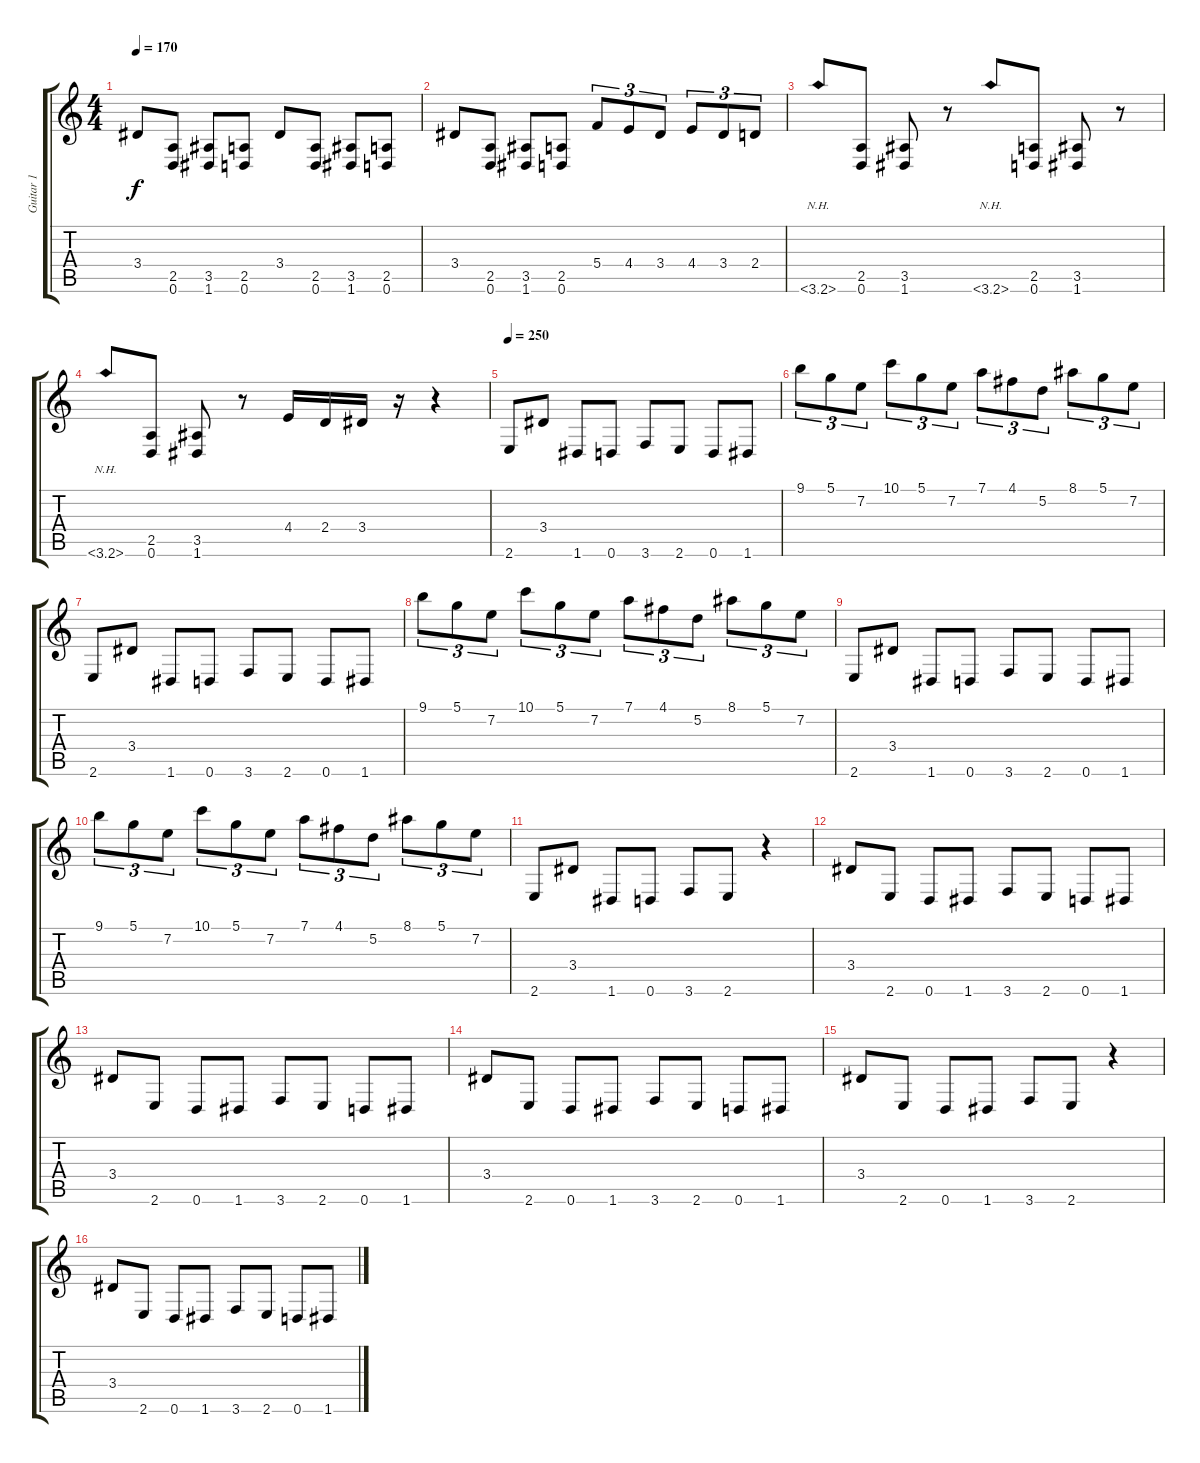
\track ("Guitar 1" "Guitar 1") {instrument distortionguitar}
\staff {score tabs}
\tuning (D4 A3 F3 C3 G2 D2) {hide}
\ts (4 4)
\tempo 170
\clef g2
\ks c
3.4.8{dy f} (2.5 0.6).8 (3.5 1.6).8 (2.5 0.6).8 3.4.8 (2.5 0.6).8 (3.5 1.6).8 (2.5 0.6).8 |
3.4.8 (2.5 0.6).8 (3.5 1.6).8 (2.5 0.6).8 5.4.8{tu (3 2)} 4.4.8{tu (3 2)} 3.4.8{tu (3 2)} 4.4.8{tu (3 2)} 3.4.8{tu (3 2)} 2.4.8{tu (3 2)} |
3.6{nh}.8 (2.5 0.6).8 (3.5 1.6).8 r.8 3.6{nh}.8 (2.5 0.6).8 (3.5 1.6).8 r.8 |
3.6{nh}.8 (2.5 0.6).8 (3.5 1.6).8 r.8 4.4.16 2.4.16 3.4.16 r.16 r.4 |
\tempo 250
2.6.8 3.4.8 1.6.8 0.6.8 3.6.8 2.6.8 0.6.8 1.6.8 |
9.1.8{tu (3 2)} 5.1.8{tu (3 2)} 7.2.8{tu (3 2)} 10.1.8{tu (3 2)} 5.1.8{tu (3 2)} 7.2.8{tu (3 2)} 7.1.8{tu (3 2)} 4.1.8{tu (3 2)} 5.2.8{tu (3 2)} 8.1.8{tu (3 2)} 5.1.8{tu (3 2)} 7.2.8{tu (3 2)} |
2.6.8 3.4.8 1.6.8 0.6.8 3.6.8 2.6.8 0.6.8 1.6.8 |
9.1.8{tu (3 2)} 5.1.8{tu (3 2)} 7.2.8{tu (3 2)} 10.1.8{tu (3 2)} 5.1.8{tu (3 2)} 7.2.8{tu (3 2)} 7.1.8{tu (3 2)} 4.1.8{tu (3 2)} 5.2.8{tu (3 2)} 8.1.8{tu (3 2)} 5.1.8{tu (3 2)} 7.2.8{tu (3 2)} |
2.6.8 3.4.8 1.6.8 0.6.8 3.6.8 2.6.8 0.6.8 1.6.8 |
9.1.8{tu (3 2)} 5.1.8{tu (3 2)} 7.2.8{tu (3 2)} 10.1.8{tu (3 2)} 5.1.8{tu (3 2)} 7.2.8{tu (3 2)} 7.1.8{tu (3 2)} 4.1.8{tu (3 2)} 5.2.8{tu (3 2)} 8.1.8{tu (3 2)} 5.1.8{tu (3 2)} 7.2.8{tu (3 2)} |
2.6.8 3.4.8 1.6.8 0.6.8 3.6.8 2.6.8 r.4 |
3.4.8 2.6.8 0.6.8 1.6.8 3.6.8 2.6.8 0.6.8 1.6.8 |
3.4.8 2.6.8 0.6.8 1.6.8 3.6.8 2.6.8 0.6.8 1.6.8 |
3.4.8 2.6.8 0.6.8 1.6.8 3.6.8 2.6.8 0.6.8 1.6.8 |
3.4.8 2.6.8 0.6.8 1.6.8 3.6.8 2.6.8 r.4 |
3.4.8 2.6.8 0.6.8 1.6.8 3.6.8 2.6.8 0.6.8 1.6.8
